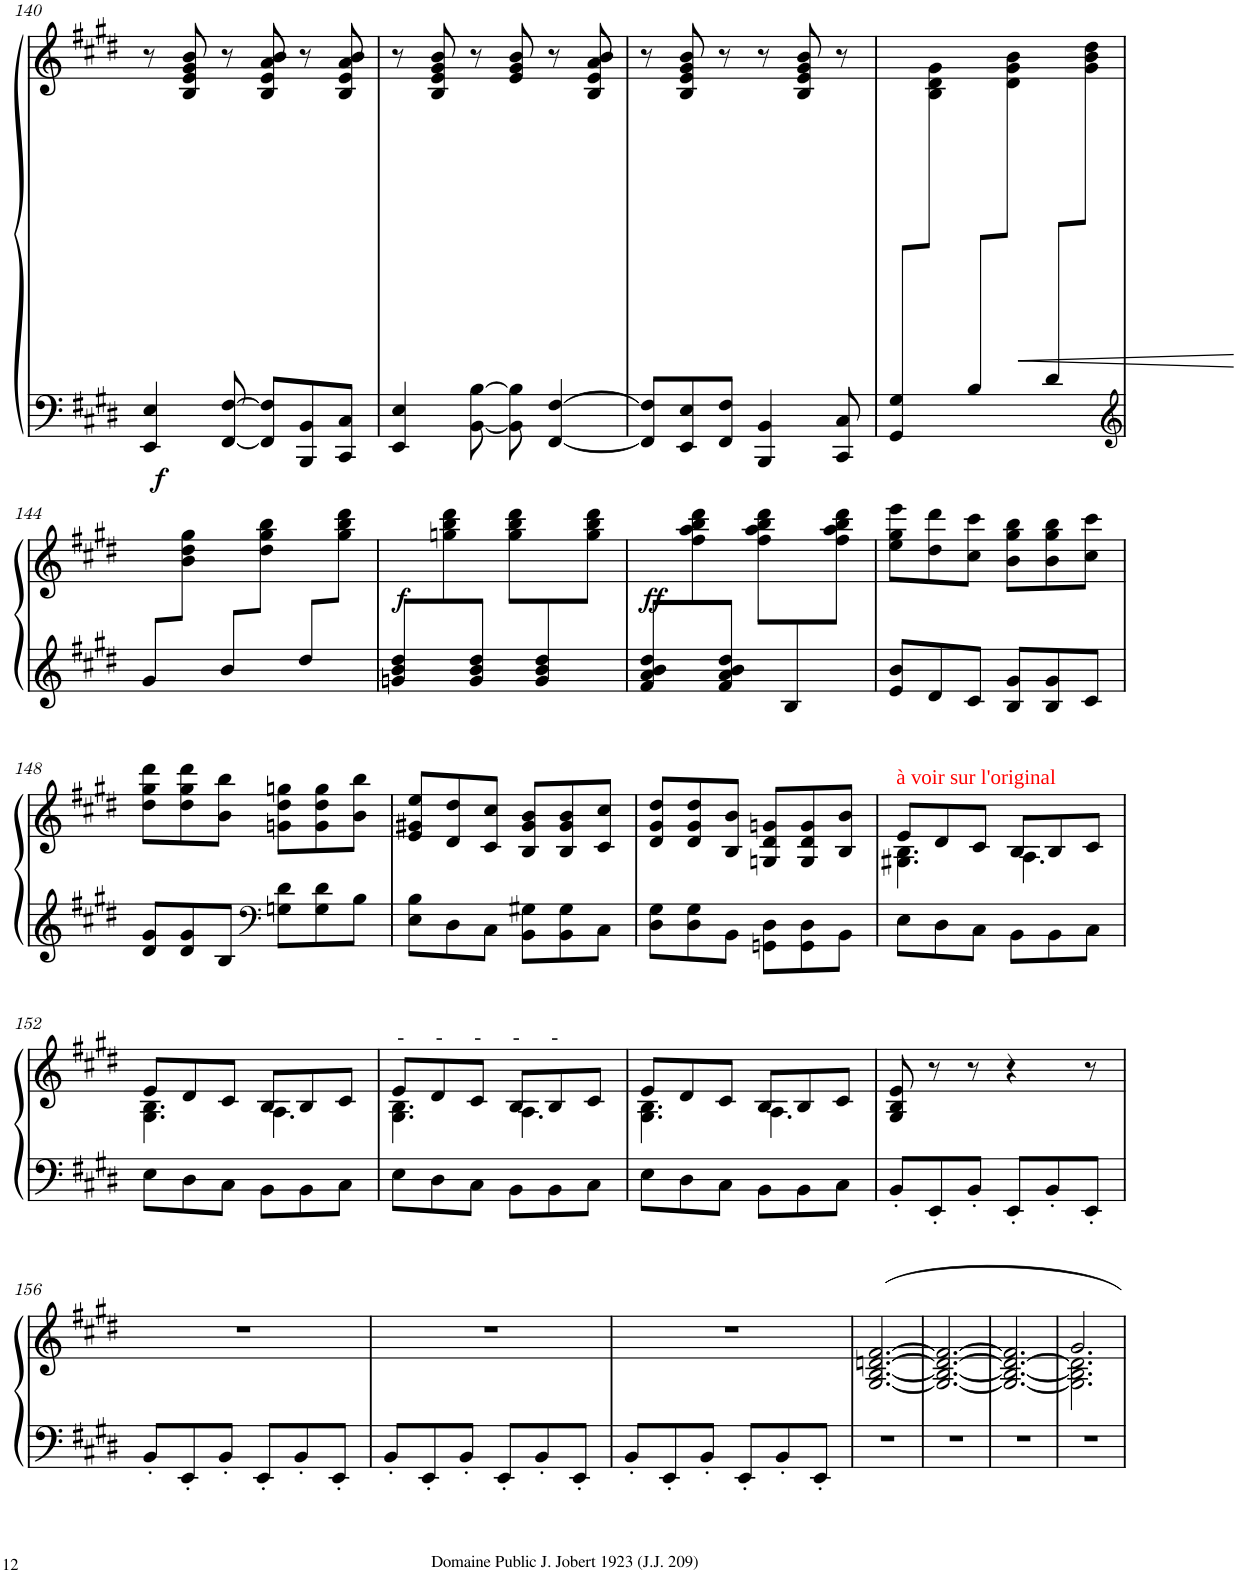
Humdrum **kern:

**kern	**kern	**dynam
*part1	*part1	*part1
*staff2	*staff1	*staff1/2
*I"Piano	*	*
*I'Pno	*	*
!!LO:PB:g=z
*clefF4	*clefG2	*
*k[f#c#g#d#]	*k[f#c#g#d#]	*
*M6/8	*M6/8	*
=140	=140	=140
!	!	!LO:DY:b=2
4EE/ 4E/	8r	f
.	8B/ 8e/ 8g#/ 8b/	.
[8FF#/ [>8F#/	8r	.
8FF#/] 8F#/]L	8B/ 8e/ 8a/ 8b/	.
8BBB/ 8BB/	8r	.
8CC#/ 8C#/J	8B/ 8e/ 8a/ 8b/	.
=141	=141	=141
4EE/ 4E/	8r	.
.	8B/ 8e/ 8g#/ 8b/	.
[<8BB\ [8B\	8r	.
8BB\] 8B\]	8e/ 8g#/ 8b/	.
[4FF#/ [>4F#/	8r	.
.	8B/ 8e/ 8a/ 8b/	.
=142	=142	=142
8FF#/] 8F#/]L	8r	.
8EE/ 8E/	8B/ 8e/ 8g#/ 8b/	.
8FF#/ 8F#/J	8r	.
4BBB/ 4BB/	8r	.
.	8B/ 8e/ 8g#/ 8b/	.
8CC#/ 8C#/	8r	.
=143	=143	=143
!	!	!LO:HP:b
*	*^	*
8GG#/ 8G#/L	2.ryy	8ryy	<
8ryy	.	8B\ 8d#\ 8g#\J	.
8B/L	.	8ryy	.
8ryy	.	8d#\ 8g#\ 8b\J	.
8d#/L	.	8ryy	.
8ryy	.	8g#\ 8b\ 8dd#\J	.
*	*v	*v	*
.	.	[
!!LO:LB:g=z
=144	=144	=144
*clefG2	*	*
*	*^	*
8g#/L	2.ryy	8ryy	.
8ryy	.	8b\ 8dd#\ 8gg#\J	.
8b/L	.	8ryy	.
8ryy	.	8dd#\ 8gg#\ 8bb\J	.
8dd#/L	.	8ryy	.
8ryy	.	8gg#\ 8bb\ 8ddd#\J	.
=145	=145	=145	=145
!	!	!	!LO:DY:b
8gn/ 8b/ 8dd#/L	2.ryy	8ryy	f
8ryy	.	8ggn\ 8bb\ 8ddd#\	.
8g/ 8b/ 8dd#/J	.	8ryy	.
8ryy	.	8gg\ 8bb\ 8ddd#\L	.
8g/ 8b/ 8dd#/	.	8ryy	.
8ryy	.	8gg\ 8bb\ 8ddd#\J	.
=146	=146	=146	=146
!	!	!	!LO:DY:b
8f#/ 8a/ 8b/ 8dd#/L	2.ryy	8ryy	ff
8ryy	.	8ff#\ 8aa\ 8bb\ 8ddd#\	.
8f#/ 8a/ 8b/ 8dd#/J	.	8ryy	.
8ryy	.	8ff#\ 8aa\ 8bb\ 8ddd#\L	.
8B/	.	8ryy	.
8ryy	.	8ff#\ 8aa\ 8bb\ 8ddd#\J	.
*	*v	*v	*
=147	=147	=147
8e/ 8b/L	8ee\ 8gg#\ 8eee\L	.
8d#/	8dd#\ 8ddd#\	.
8c#/J	8cc#\ 8ccc#\J	.
8B/ 8g#/L	8b\ 8gg#\ 8bb\L	.
8B/ 8g#/	8b\ 8gg#\ 8bb\	.
8c#/J	8cc#\ 8ccc#\J	.
!!LO:LB:g=z
=148	=148	=148
8d#/ 8g#/L	8dd#\ 8gg#\ 8ddd#\L	.
8d#/ 8g#/	8dd#\ 8gg#\ 8ddd#\	.
8B/J	8b\ 8bb\J	.
*clefF4	*	*
8Gn\ 8d#\L	8gn\ 8dd#\ 8ggn\L	.
8G\ 8d#\	8g\ 8dd#\ 8gg\	.
8B\J	8b\ 8bb\J	.
=149	=149	=149
8E\ 8B\L	8e/ 8g#X/ 8ee/L	.
8D#\	8d#/ 8dd#/	.
8C#\J	8c#/ 8cc#/J	.
8BB\ 8G#X\L	8B/ 8g#/ 8b/L	.
8BB\ 8G#\	8B/ 8g#/ 8b/	.
8C#\J	8c#/ 8cc#/J	.
=150	=150	=150
8D#\ 8G#\L	8d#/ 8g#/ 8dd#/L	.
8D#\ 8G#\	8d#/ 8g#/ 8dd#/	.
8BB\J	8B/ 8b/J	.
8GGn\ 8D#\L	8Gn/ 8d#/ 8gn/L	.
8GG\ 8D#\	8G/ 8d#/ 8g/	.
8BB\J	8B/ 8b/J	.
=151	=151	=151
*	*^	*
!	!LO:TX:a:color=#FF0000:t=à voir sur l'original	!	!
8E\L	4.G#X\ 4.B\	8e/L	.
8D#\	.	8d#/	.
8C#\J	.	8c#/J	.
8BB\L	4.A\	8B/L	.
8BB\	.	8B/	.
8C#\J	.	8c#/J	.
!!LO:LB:g=z	!!
=152	=152	=152	=152
8E\L	4.G#\ 4.B\	8e/L	.
8D#\	.	8d#/	.
8C#\J	.	8c#/J	.
8BB\L	4.A\	8B/L	.
8BB\	.	8B/	.
8C#\J	.	8c#/J	.
=153	=153	=153	=153
!	!LO:TX:a:t=-      -      -      -      -	!	!
8E\L	4.G#\ 4.B\	8e/L	.
8D#\	.	8d#/	.
8C#\J	.	8c#/J	.
8BB\L	4.A\	8B/L	.
8BB\	.	8B/	.
8C#\J	.	8c#/J	.
=154	=154	=154	=154
8E\L	4.G#\ 4.B\	8e/L	.
8D#\	.	8d#/	.
8C#\J	.	8c#/J	.
8BB\L	4.A\	8B/L	.
8BB\	.	8B/	.
8C#\J	.	8c#/J	.
*	*v	*v	*
=155	=155	=155
8BB'/L	8G#/ 8B/ 8e/	.
8EE'/	8r	.
8BB'/J	8r	.
8EE'/L	4r	.
8BB'/	.	.
8EE'/J	8r	.
!!LO:LB:g=z
=156	=156	=156
8BB'/L	2.r	.
8EE'/	.	.
8BB'/J	.	.
8EE'/L	.	.
8BB'/	.	.
8EE'/J	.	.
=157	=157	=157
8BB'/L	2.r	.
8EE'/	.	.
8BB'/J	.	.
8EE'/L	.	.
8BB'/	.	.
8EE'/J	.	.
=158	=158	=158
8BB'/L	2.r	.
8EE'/	.	.
8BB'/J	.	.
8EE'/L	.	.
8BB'/	.	.
8EE'/J	.	.
=159	=159	=159
2.r	[2.G#/ [<2.B/ [>2.dn/ [>2.f#/	.
=160	=160	=160
2.r	2.G#/_ 2.B/_ 2.d/_ 2.f#/_	.
=161	=161	=161
2.r	2.G#/_ 2.B/_ 2.d/_ 2.f#/]	.
=162	=162	=162
*	*^	*
2.r	2.G#\] 2.B\] 2.d\]	2.g#/	.
*	*v	*v	*
=	=	=
*-	*-	*-
